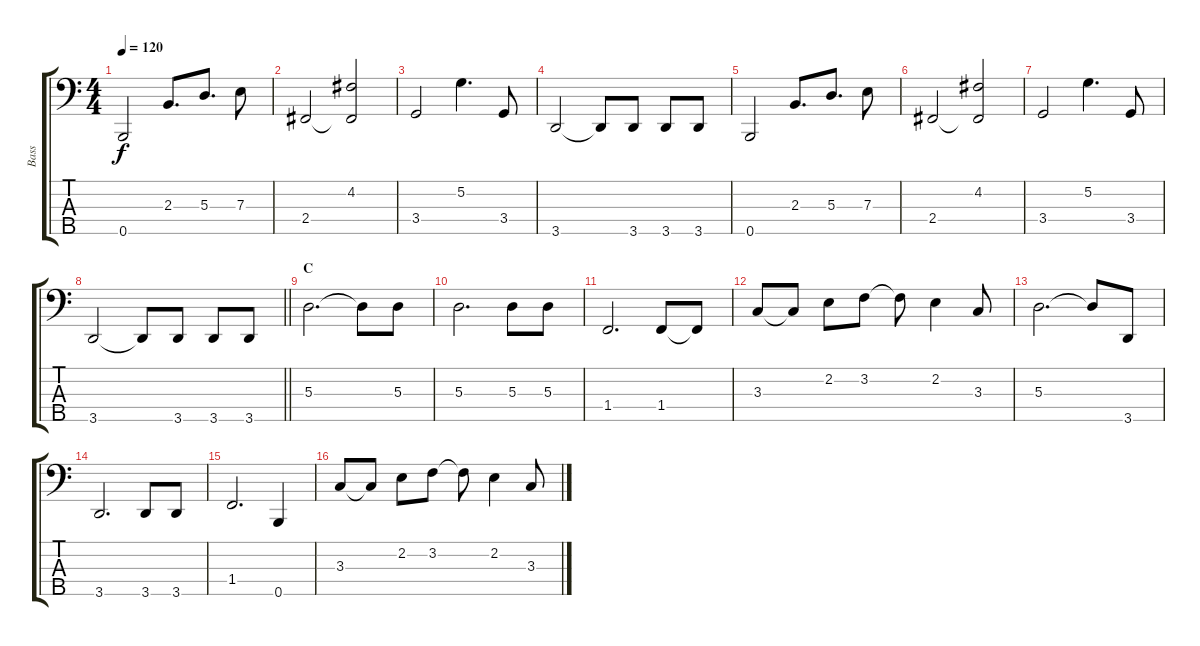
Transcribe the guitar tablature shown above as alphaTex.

\track ("Bass" "Bass") {instrument electricbassfinger}
\staff {score tabs}
\tuning (G2 D2 A1 E1 B0) {hide}
\ts (4 4)
\tempo 120
\clef f4
\ks c
0.5.2{dy f} 2.3.8{d} 5.3.8{d} 7.3.8 |
2.4.2 (4.2 2.4{t}).2 |
3.4.2 5.2.4{d} 3.4.8 |
3.5.2 3.5{t}.8 3.5.8 3.5.8 3.5.8 |
0.5.2 2.3.8{d} 5.3.8{d} 7.3.8 |
2.4.2 (4.2 2.4{t}).2 |
3.4.2 5.2.4{d} 3.4.8 |
\barLineRight lightlight
3.5.2 3.5{t}.8 3.5.8 3.5.8 3.5.8 |
\section ("" "C")
5.3.2{d} 5.3{t}.8 5.3.8 |
5.3.2{d} 5.3.8 5.3.8 |
1.4.2{d} 1.4.8 1.4{t}.8 |
3.3.8 3.3{t}.8 2.2.8 3.2.8 3.2{t}.8 2.2.4 3.3.8 |
5.3.2{d} 5.3{t}.8 3.5.8 |
3.5.2{d} 3.5.8 3.5.8 |
1.4.2{d} 0.5.4 |
3.3.8 3.3{t}.8 2.2.8 3.2.8 3.2{t}.8 2.2.4 3.3.8
